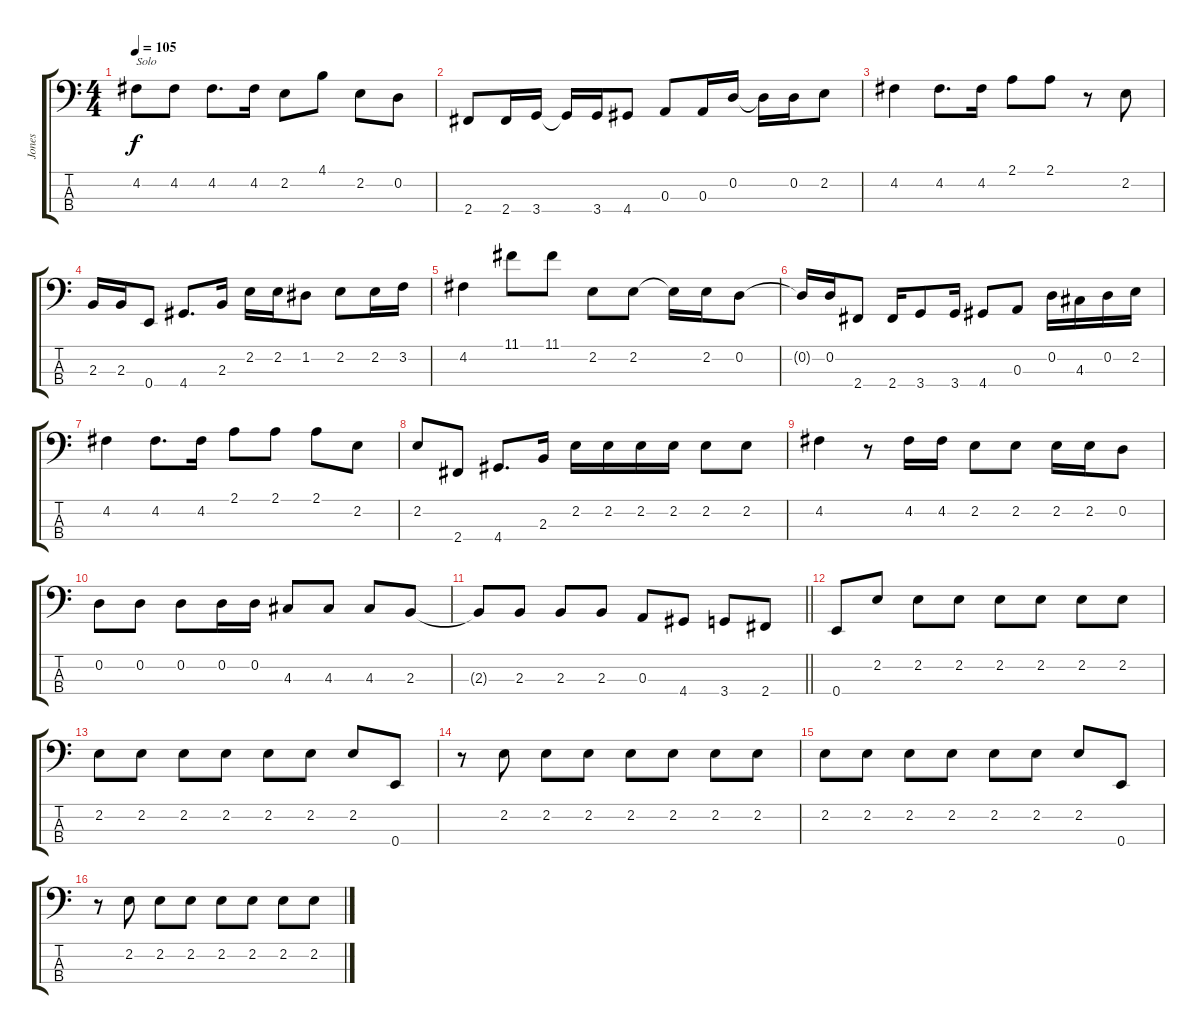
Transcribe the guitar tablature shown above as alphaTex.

\track ("Jones" "Jones") {instrument electricbassfinger}
\staff {score tabs}
\tuning (G2 D2 A1 E1) {hide}
\ts (4 4)
\tempo 105
\clef f4
\ks c
4.2{t}.8{txt "Solo" dy f} 4.2.8 4.2.8{d} 4.2.16 2.2.8 4.1.8 2.2.8 0.2.8 |
2.4.8 2.4.16 3.4.16 3.4{t}.16 3.4.16 4.4.8 0.3.8 0.3.16 0.2.16 0.2{t}.16 0.2.16 2.2.8 |
4.2.4 4.2.8{d} 4.2.16 2.1.8 2.1.8 r.8 2.2.8 |
2.3.16 2.3.16 0.4.8 4.4.8{d} 2.3.16 2.2.16 2.2.16 1.2.8 2.2.8 2.2.16 3.2.16 |
4.2.4 11.1.8 11.1.8 2.2.8 2.2.8 2.2{t}.16 2.2.16 0.2.8 |
0.2{t}.16 0.2.16 2.4.8 2.4.16 3.4.8 3.4.16 4.4.8 0.3.8 0.2.16 4.3.16 0.2.16 2.2.16 |
4.2.4 4.2.8{d} 4.2.16 2.1.8 2.1.8 2.1.8 2.2.8 |
2.2.8 2.4.8 4.4.8{d} 2.3.16 2.2.16 2.2.16 2.2.16 2.2.16 2.2.8 2.2.8 |
4.2.4 r.8 4.2.16 4.2.16 2.2.8 2.2.8 2.2.16 2.2.16 0.2.8 |
0.2.8 0.2.8 0.2.8 0.2.16 0.2.16 4.3.8 4.3.8 4.3.8 2.3.8 |
\barLineRight lightlight
2.3{t}.8 2.3.8 2.3.8 2.3.8 0.3.8 4.4.8 3.4.8 2.4.8 |
0.4.8 2.2.8 2.2.8 2.2.8 2.2.8 2.2.8 2.2.8 2.2.8 |
2.2.8 2.2.8 2.2.8 2.2.8 2.2.8 2.2.8 2.2.8 0.4.8 |
r.8 2.2.8 2.2.8 2.2.8 2.2.8 2.2.8 2.2.8 2.2.8 |
2.2.8 2.2.8 2.2.8 2.2.8 2.2.8 2.2.8 2.2.8 0.4.8 |
r.8 2.2.8 2.2.8 2.2.8 2.2.8 2.2.8 2.2.8 2.2.8
